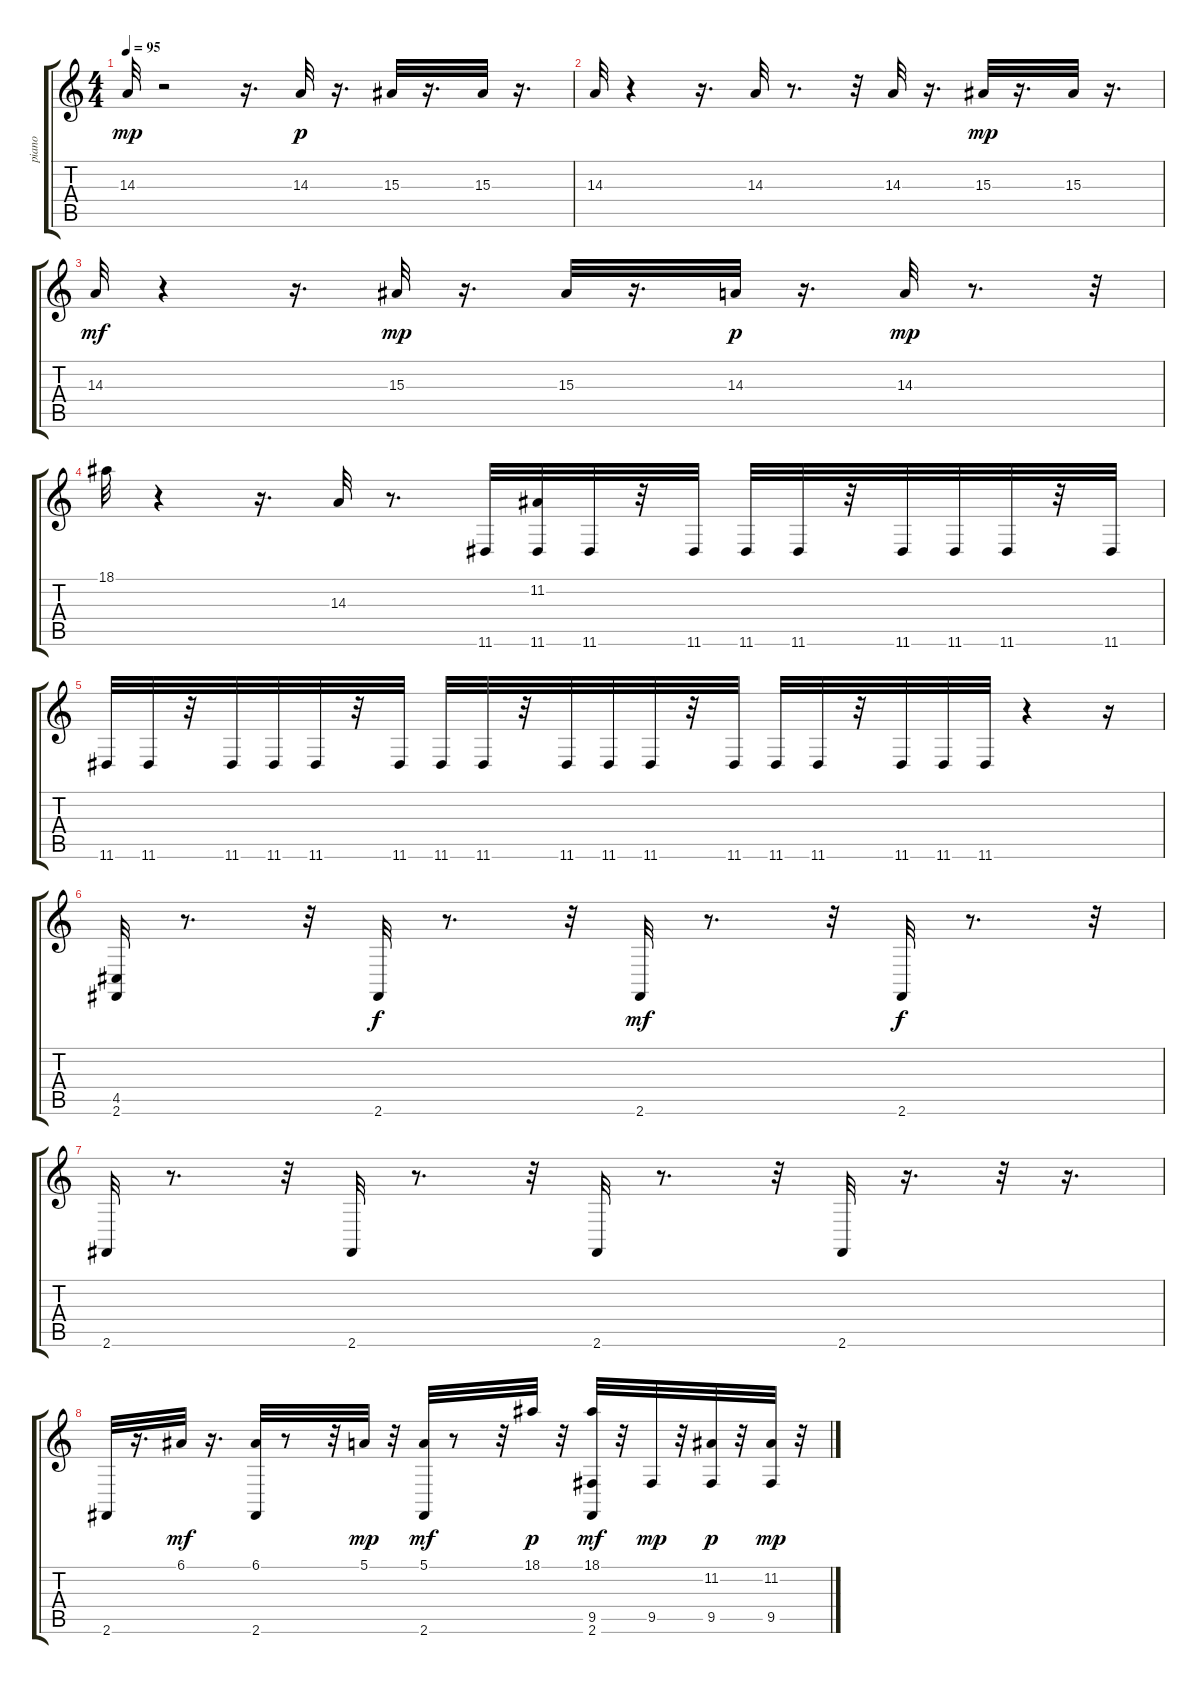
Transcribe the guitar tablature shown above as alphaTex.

\track ("piano" "piano") {instrument acousticgrandpiano}
\staff {score tabs}
\tuning (E4 B3 G3 D3 A2 E2) {hide}
\ts (4 4)
\tempo 95
\clef g2
\ks c
14.3.32{dy mp} r.2 r.16{d} 14.3.32{dy p} r.16{d} 15.3.32 r.16{d} 15.3.32 r.16{d} |
14.3.32 r.4 r.16{d} 14.3.32 r.8{d} r.32 14.3.32 r.16{d} 15.3.32{dy mp} r.16{d} 15.3.32 r.16{d} |
14.3.32{dy mf} r.4 r.16{d} 15.3.32{dy mp} r.16{d} 15.3.32 r.16{d} 14.3.32{dy p} r.16{d} 14.3.32{dy mp} r.8{d} r.32 |
18.1.32 r.4 r.16{d} 14.3.32 r.8{d} 11.6.32 (11.2 11.6).32 11.6.32 r.32 11.6.32 11.6.32 11.6.32 r.32 11.6.32 11.6.32 11.6.32 r.32 11.6.32 |
11.6.32 11.6.32 r.32 11.6.32 11.6.32 11.6.32 r.32 11.6.32 11.6.32 11.6.32 r.32 11.6.32 11.6.32 11.6.32 r.32 11.6.32 11.6.32 11.6.32 r.32 11.6.32 11.6.32 11.6.32 r.4 r.16 |
(4.5 2.6).32{instrument acousticgrandpiano} r.8{d} r.32 2.6.32{dy f} r.8{d} r.32 2.6.32{dy mf} r.8{d} r.32 2.6.32{dy f} r.8{d} r.32 |
2.6.32 r.8{d} r.32 2.6.32 r.8{d} r.32 2.6.32 r.8{d} r.32 2.6.32 r.16{d} r.32 r.16{d} |
2.6.32 r.16{d} 6.1.32{dy mf} r.16{d} (6.1 2.6).32 r.8 r.32 5.1.32{dy mp} r.32 (5.1 2.6).32{dy mf} r.8 r.32 18.1.32{dy p} r.32 (18.1 9.5 2.6).32{dy mf} r.32 9.5.32{dy mp} r.32 (11.2 9.5).32{dy p} r.32 (11.2 9.5).32{dy mp} r.32
